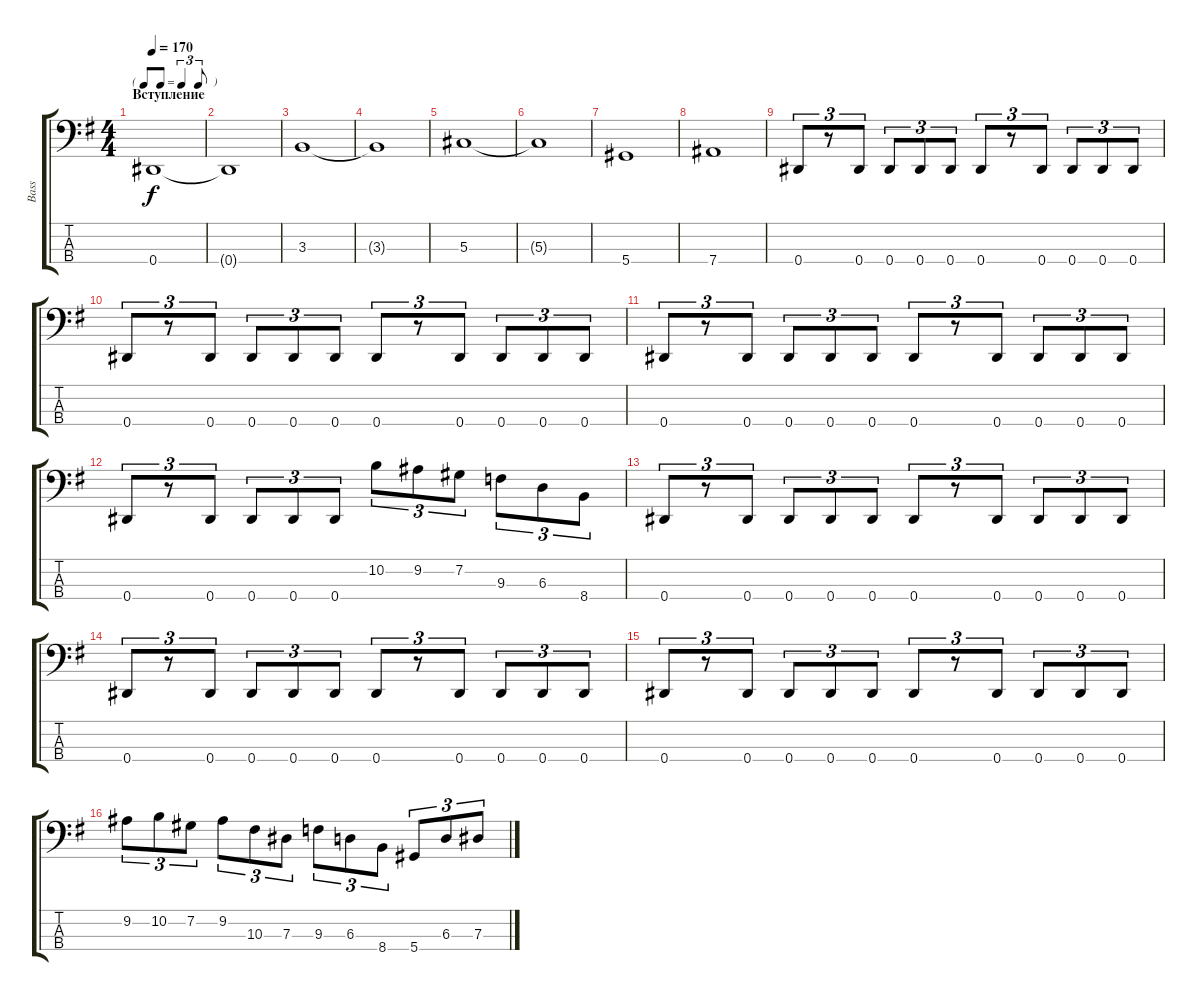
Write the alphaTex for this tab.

\track ("Bass" "Bass") {instrument electricbasspick}
\staff {score tabs}
\tuning (Gb2 Db2 Ab1 Eb1) {hide}
\ts (4 4)
\tf triplet8th
\section ("" "Вступление")
\tempo 170
\clef f4
\ks eminor
0.4.1{dy f instrument electricbasspick} |
0.4{t}.1 |
3.3.1 |
3.3{t}.1 |
5.3.1 |
5.3{t}.1 |
5.4.1 |
7.4.1 |
0.4.8{tu (3 2)} r.8{tu (3 2)} 0.4.8{tu (3 2)} 0.4.8{tu (3 2)} 0.4.8{tu (3 2)} 0.4.8{tu (3 2)} 0.4.8{tu (3 2)} r.8{tu (3 2)} 0.4.8{tu (3 2)} 0.4.8{tu (3 2)} 0.4.8{tu (3 2)} 0.4.8{tu (3 2)} |
0.4.8{tu (3 2)} r.8{tu (3 2)} 0.4.8{tu (3 2)} 0.4.8{tu (3 2)} 0.4.8{tu (3 2)} 0.4.8{tu (3 2)} 0.4.8{tu (3 2)} r.8{tu (3 2)} 0.4.8{tu (3 2)} 0.4.8{tu (3 2)} 0.4.8{tu (3 2)} 0.4.8{tu (3 2)} |
0.4.8{tu (3 2)} r.8{tu (3 2)} 0.4.8{tu (3 2)} 0.4.8{tu (3 2)} 0.4.8{tu (3 2)} 0.4.8{tu (3 2)} 0.4.8{tu (3 2)} r.8{tu (3 2)} 0.4.8{tu (3 2)} 0.4.8{tu (3 2)} 0.4.8{tu (3 2)} 0.4.8{tu (3 2)} |
0.4.8{tu (3 2)} r.8{tu (3 2)} 0.4.8{tu (3 2)} 0.4.8{tu (3 2)} 0.4.8{tu (3 2)} 0.4.8{tu (3 2)} 10.2.8{tu (3 2)} 9.2.8{tu (3 2)} 7.2.8{tu (3 2)} 9.3.8{tu (3 2)} 6.3.8{tu (3 2)} 8.4.8{tu (3 2)} |
0.4.8{tu (3 2)} r.8{tu (3 2)} 0.4.8{tu (3 2)} 0.4.8{tu (3 2)} 0.4.8{tu (3 2)} 0.4.8{tu (3 2)} 0.4.8{tu (3 2)} r.8{tu (3 2)} 0.4.8{tu (3 2)} 0.4.8{tu (3 2)} 0.4.8{tu (3 2)} 0.4.8{tu (3 2)} |
0.4.8{tu (3 2)} r.8{tu (3 2)} 0.4.8{tu (3 2)} 0.4.8{tu (3 2)} 0.4.8{tu (3 2)} 0.4.8{tu (3 2)} 0.4.8{tu (3 2)} r.8{tu (3 2)} 0.4.8{tu (3 2)} 0.4.8{tu (3 2)} 0.4.8{tu (3 2)} 0.4.8{tu (3 2)} |
0.4.8{tu (3 2)} r.8{tu (3 2)} 0.4.8{tu (3 2)} 0.4.8{tu (3 2)} 0.4.8{tu (3 2)} 0.4.8{tu (3 2)} 0.4.8{tu (3 2)} r.8{tu (3 2)} 0.4.8{tu (3 2)} 0.4.8{tu (3 2)} 0.4.8{tu (3 2)} 0.4.8{tu (3 2)} |
9.2.8{tu (3 2)} 10.2.8{tu (3 2)} 7.2.8{tu (3 2)} 9.2.8{tu (3 2)} 10.3.8{tu (3 2)} 7.3.8{tu (3 2)} 9.3.8{tu (3 2)} 6.3.8{tu (3 2)} 8.4.8{tu (3 2)} 5.4.8{tu (3 2)} 6.3.8{tu (3 2)} 7.3.8{tu (3 2)}
